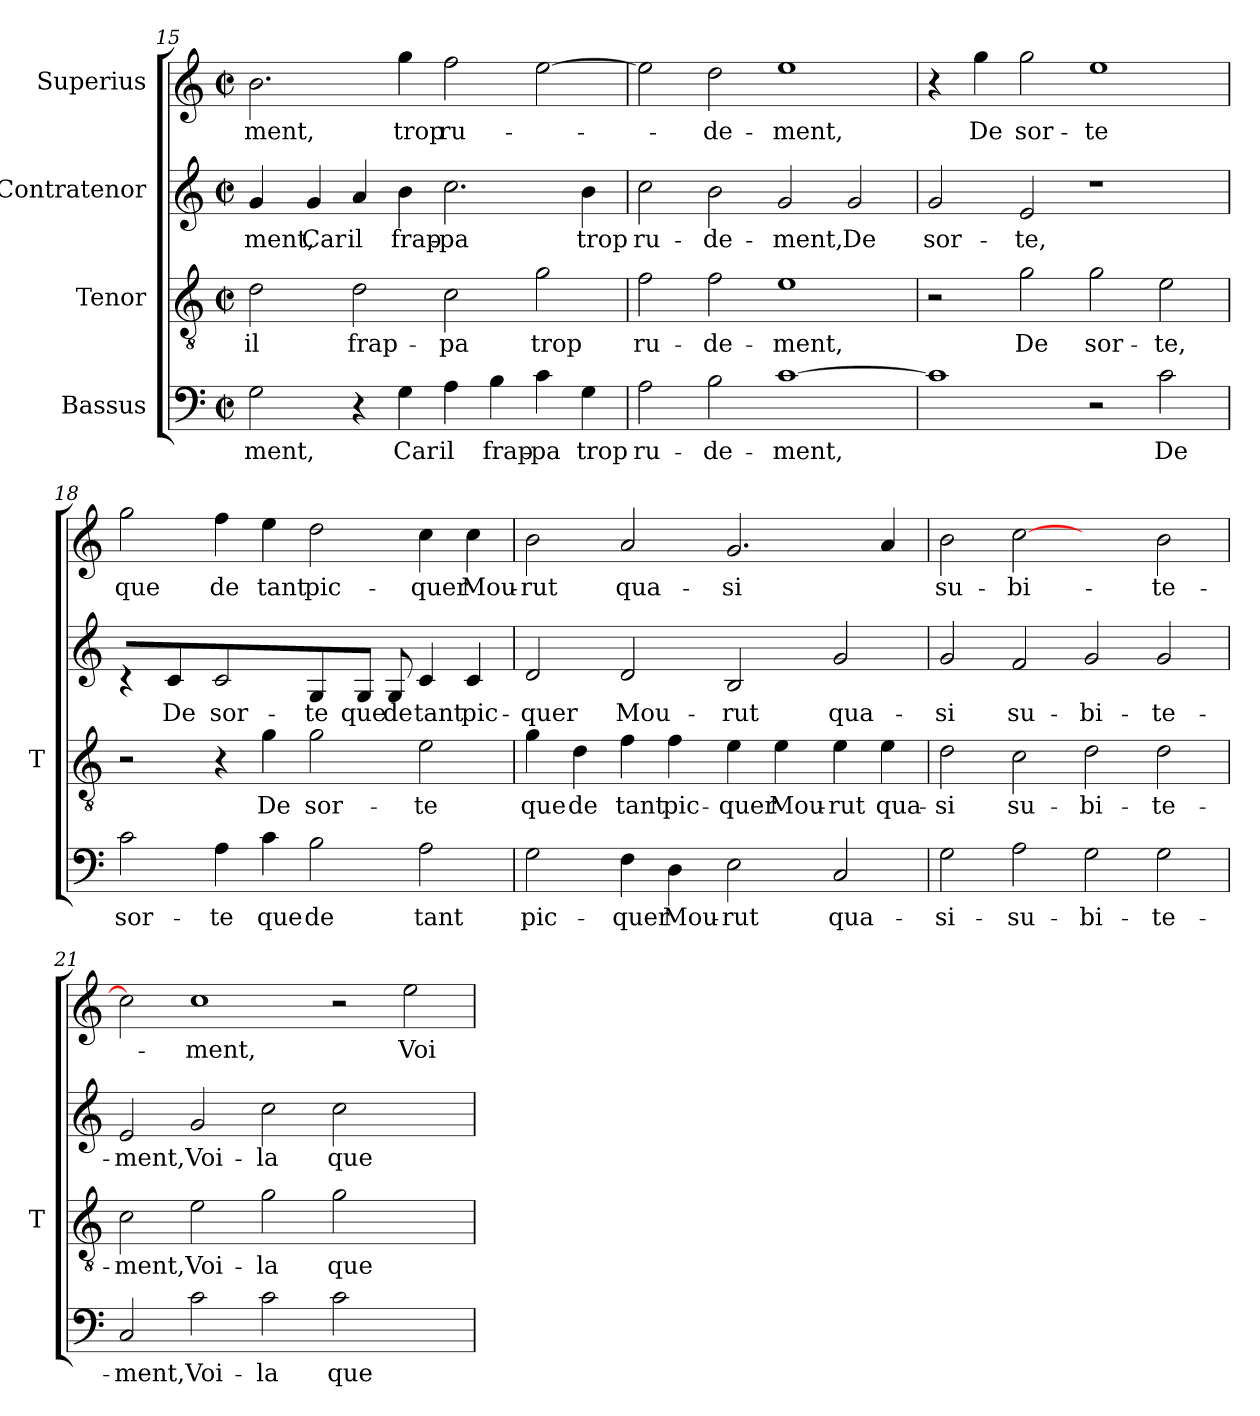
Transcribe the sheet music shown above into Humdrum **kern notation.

**kern	**text	**kern	**text	**kern	**text	**kern	**text
*part4	*part4	*part3	*part3	*part2	*part2	*part1	*part1
*staff4	*staff4	*staff3	*staff3	*staff2	*staff2	*staff1	*staff1
*I"Bassus	*	*I"Tenor	*	*I"Contratenor	*	*I"Superius	*
*	*	*I'T	*	*	*	*	*
!!LO:PB:g=z
*clefF4	*	*clefGv2	*	*clefG2	*	*clefG2	*
*k[]	*	*k[]	*	*k[]	*	*k[]	*
*C:	*	*C:	*	*C:	*	*C:	*
*M2/2	*	*M2/2	*	*M2/2	*	*M2/2	*
*met(c|)	*	*met(c|)	*	*met(c|)	*	*met(c|)	*
=15	=15	=15	=15	=15	=15	=15	=15
2G	-ment,	2d	-il	4g	-ment,	2.b	-ment,
.	.	.	.	4g	-Car	.	.
4r	.	2d	frap-	4a	-il	.	.
4G	-Car	.	.	4b	frap-	4gg	-trop
4A	-il	2c	-pa	2.cc	-pa	2ff	ru-
4B	frap-	.	.	.	.	.	.
4c	-pa	2g	-trop	.	.	[2ee	.
4G	-trop	.	.	4b	-trop	.	.
=16	=16	=16	=16	=16	=16	=16	=16
2A	ru-	2f	ru-	2cc	ru-	2ee]	.
2B	de-	2f	de-	2b	de-	2dd	de-
[1c	-ment,	1e	-ment,	2g	-ment,	1ee	-ment,
.	.	.	.	2g	-De	.	.
!!LO:LB:g=z
=17	=17	=17	=17	=17	=17	=17	=17
1c]	.	2r	.	2g	sor-	4r	.
.	.	.	.	.	.	4gg	-De
.	.	2g	-De	2e	-te,	2gg	sor-
2r	.	2g	sor-	1r	.	1ee	-te
2c	-De	2e	-te,	.	.	.	.
=18	=18	=18	=18	=18	=18	=18	=18
2c	sor-	2r	.	4r	.	2gg	-que
.	.	.	.	4c	-De	.	.
4A	-te	4r	.	2c	sor-	4ff	-de
4c	-que	4g	-De	.	.	4ee	-tant
2B	-de	2g	sor-	4G	-te	2dd	pic-
.	.	.	.	8GJ	-que	.	.
.	.	.	.	8G	-de	.	.
2A	-tant	2e	-te	4c	-tant	4cc	-quer
.	.	.	.	4c	pic-	4cc	Mou-
=19	=19	=19	=19	=19	=19	=19	=19
2G	pic-	4g	-que	2d	-quer	2b	-rut
.	.	4d	-de	.	.	.	.
4F	-quer	4f	-tant	2d	Mou-	2a	qua-
4D	Mou-	4f	pic-	.	.	.	.
2E	-rut	4e	-quer	2B	-rut	2.g	-si
.	.	4e	Mou-	.	.	.	.
2C	qua-	4e	-rut	2g	qua-	.	.
.	.	4e	qua-	.	.	4a	.
=20	=20	=20	=20	=20	=20	=20	=20
2G	si-	2d	-si	2g	-si	2b	su-
2A	su-	2c	su-	2f	su-	[2cc	bi-
2G	bi-	2d	bi-	2g	bi-	2ryy	.
2G	te-	2d	te-	2g	te-	2b	te-
!!LO:LB:g=z
=21	=21	=21	=21	=21	=21	=21	=21
2C	-ment,	2c	-ment,	2e	-ment,	2cc]	.
2c	Voi-	2e	Voi-	2g	Voi-	1cc	-ment,
2c	-la	2g	-la	2cc	-la	.	.
2c	-que	2g	-que	2cc	-que	2r	.
2ryy	.	2ryy	.	2ryy	.	2ee	Voi-
=	=	=	=	=	=	=	=
*-	*-	*-	*-	*-	*-	*-	*-
